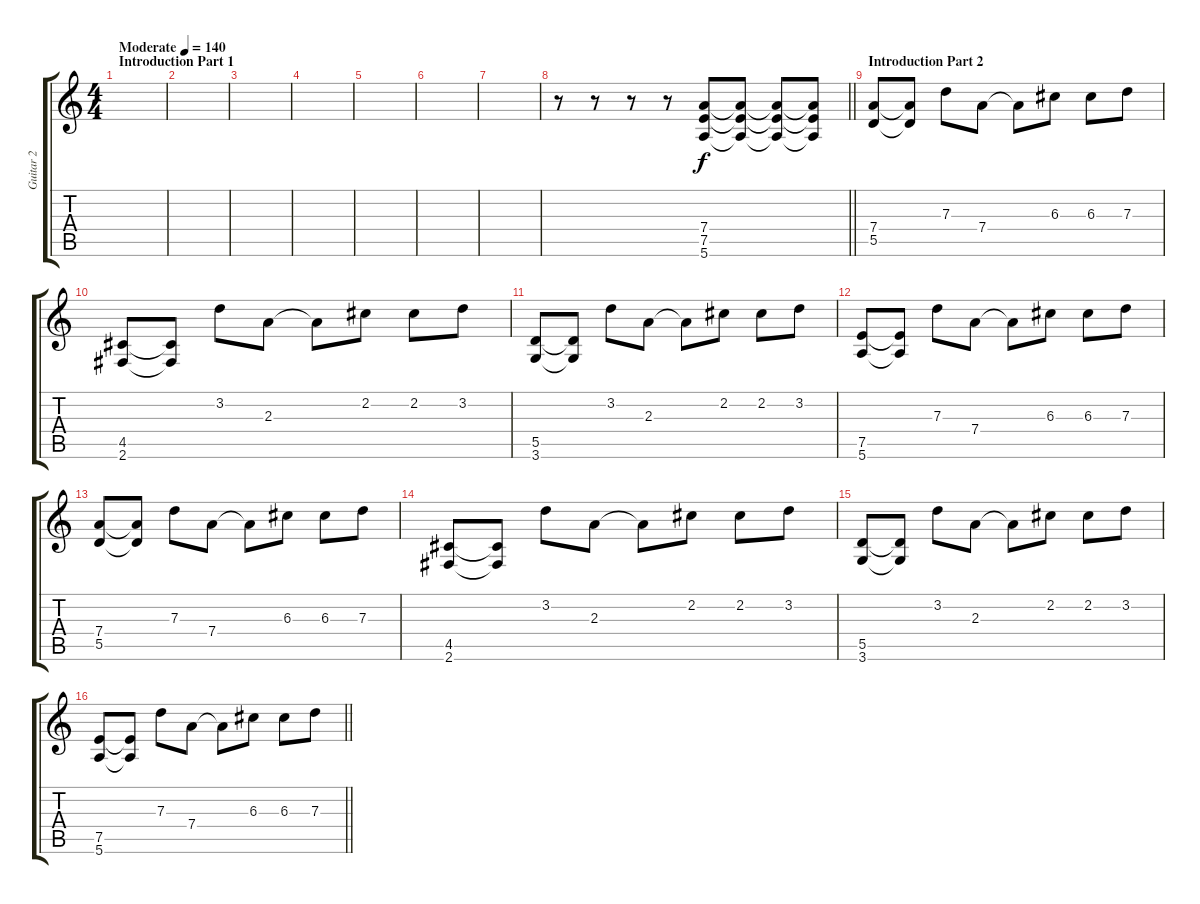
\track ("Guitar 2" "Guitar 2") {instrument overdrivenguitar}
\staff {score tabs}
\tuning (E4 B3 G3 D3 A2 E2) {hide}
\ts (4 4)
\section ("" "Introduction Part 1")
\tempo (140 "Moderate")
\clef g2
\ks c
|
|
|
|
|
|
|
\barLineRight lightlight
r.8 r.8 r.8 r.8 (7.4 7.5 5.6).8 (7.4{t} 7.5{t} 5.6{t}).8 (7.4{t} 7.5{t} 5.6{t}).8 (7.4{t} 7.5{t} 5.6{t}).8 |
\section ("" "Introduction Part 2")
(7.4 5.5).8 (7.4{t} 5.5{t}).8 7.3.8 7.4.8 7.4{t}.8 6.3.8 6.3.8 7.3.8 |
(4.5 2.6).8 (4.5{t} 2.6{t}).8 3.2.8 2.3.8 2.3{t}.8 2.2.8 2.2.8 3.2.8 |
(5.5 3.6).8 (5.5{t} 3.6{t}).8 3.2.8 2.3.8 2.3{t}.8 2.2.8 2.2.8 3.2.8 |
(7.5 5.6).8 (7.5{t} 5.6{t}).8 7.3.8 7.4.8 7.4{t}.8 6.3.8 6.3.8 7.3.8 |
(7.4 5.5).8 (7.4{t} 5.5{t}).8 7.3.8 7.4.8 7.4{t}.8 6.3.8 6.3.8 7.3.8 |
(4.5 2.6).8 (4.5{t} 2.6{t}).8 3.2.8 2.3.8 2.3{t}.8 2.2.8 2.2.8 3.2.8 |
(5.5 3.6).8 (5.5{t} 3.6{t}).8 3.2.8 2.3.8 2.3{t}.8 2.2.8 2.2.8 3.2.8 |
\barLineRight lightlight
(7.5 5.6).8 (7.5{t} 5.6{t}).8 7.3.8 7.4.8 7.4{t}.8 6.3.8 6.3.8 7.3.8
